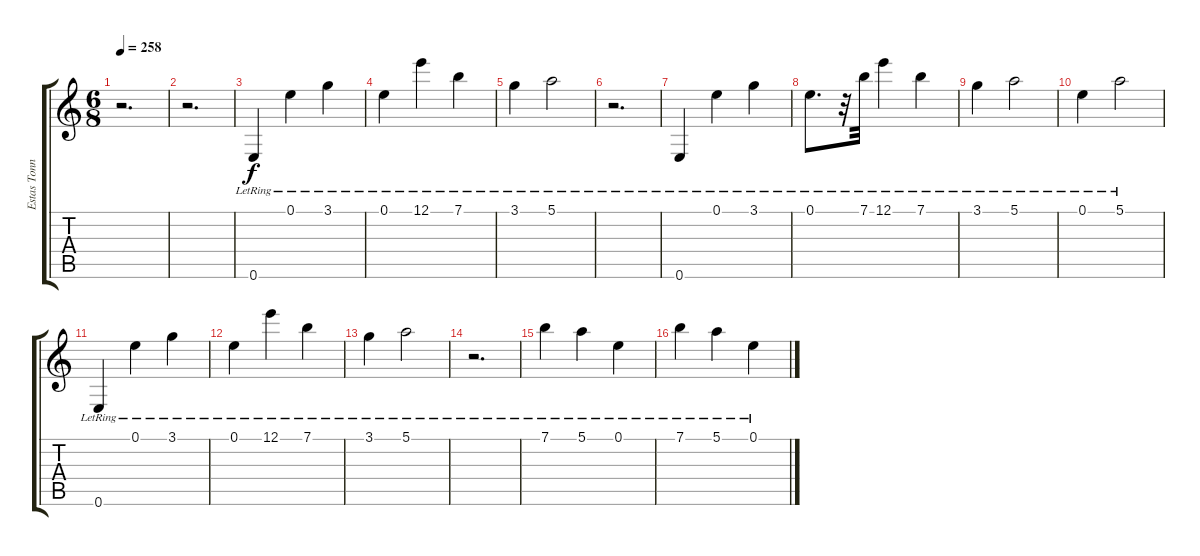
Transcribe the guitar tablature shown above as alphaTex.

\track ("Estas Tonne" "Estas Tonn") {instrument acousticguitarnylon}
\staff {score tabs}
\tuning (E4 B3 G3 D3 A2 E2) {hide}
\ts (6 8)
\tempo 258
\clef g2
\ks c
r.2{d dy f} |
r.2{d} |
0.6{lr}.4 0.1{lr}.4 3.1{lr}.4 |
0.1{lr}.4 12.1{lr}.4 7.1{lr}.4 |
3.1{lr}.4 5.1{lr}.2 |
r.2{d} |
0.6{lr}.4 0.1{lr}.4 3.1{lr}.4 |
0.1{lr}.8{d} r.32 7.1{lr}.32 12.1{lr}.4 7.1{lr}.4 |
3.1{lr}.4 5.1{lr}.2 |
0.1{lr}.4 5.1{lr}.2 |
0.6{lr}.4 0.1{lr}.4 3.1{lr}.4 |
0.1{lr}.4 12.1{lr}.4 7.1{lr}.4 |
3.1{lr}.4 5.1{lr}.2 |
r.2{d} |
7.1{lr}.4 5.1{lr}.4 0.1{lr}.4 |
7.1{lr}.4 5.1{lr}.4 0.1{lr}.4
